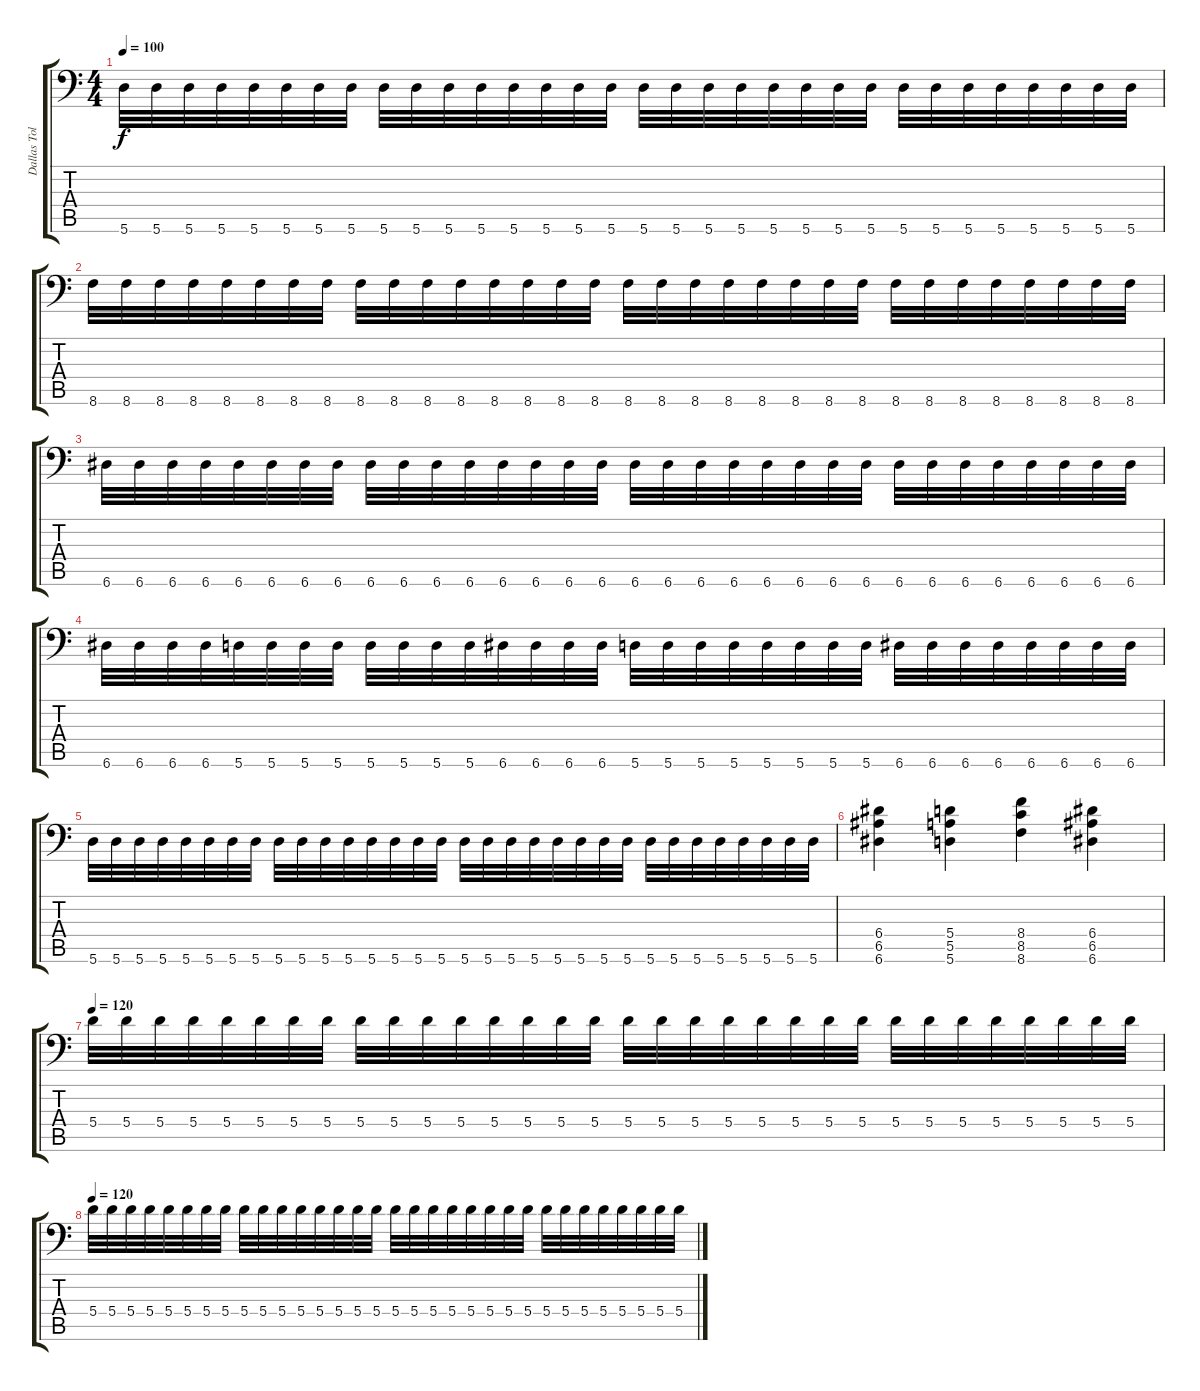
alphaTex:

\track ("Dallas Toler-Wade" "Dallas Tol") {instrument distortionguitar}
\staff {score tabs}
\tuning (B3 Gb3 D3 A2 E2 A1) {hide}
\ts (4 4)
\tempo 100
\clef f4
\ks c
5.6.32{dy f} 5.6.32 5.6.32 5.6.32 5.6.32 5.6.32 5.6.32 5.6.32 5.6.32 5.6.32 5.6.32 5.6.32 5.6.32 5.6.32 5.6.32 5.6.32 5.6.32 5.6.32 5.6.32 5.6.32 5.6.32 5.6.32 5.6.32 5.6.32 5.6.32 5.6.32 5.6.32 5.6.32 5.6.32 5.6.32 5.6.32 5.6.32 |
8.6.32 8.6.32 8.6.32 8.6.32 8.6.32 8.6.32 8.6.32 8.6.32 8.6.32 8.6.32 8.6.32 8.6.32 8.6.32 8.6.32 8.6.32 8.6.32 8.6.32 8.6.32 8.6.32 8.6.32 8.6.32 8.6.32 8.6.32 8.6.32 8.6.32 8.6.32 8.6.32 8.6.32 8.6.32 8.6.32 8.6.32 8.6.32 |
6.6.32 6.6.32 6.6.32 6.6.32 6.6.32 6.6.32 6.6.32 6.6.32 6.6.32 6.6.32 6.6.32 6.6.32 6.6.32 6.6.32 6.6.32 6.6.32 6.6.32 6.6.32 6.6.32 6.6.32 6.6.32 6.6.32 6.6.32 6.6.32 6.6.32 6.6.32 6.6.32 6.6.32 6.6.32 6.6.32 6.6.32 6.6.32 |
6.6.32 6.6.32 6.6.32 6.6.32 5.6.32 5.6.32 5.6.32 5.6.32 5.6.32 5.6.32 5.6.32 5.6.32 6.6.32 6.6.32 6.6.32 6.6.32 5.6.32 5.6.32 5.6.32 5.6.32 5.6.32 5.6.32 5.6.32 5.6.32 6.6.32 6.6.32 6.6.32 6.6.32 6.6.32 6.6.32 6.6.32 6.6.32 |
5.6.32 5.6.32 5.6.32 5.6.32 5.6.32 5.6.32 5.6.32 5.6.32 5.6.32 5.6.32 5.6.32 5.6.32 5.6.32 5.6.32 5.6.32 5.6.32 5.6.32 5.6.32 5.6.32 5.6.32 5.6.32 5.6.32 5.6.32 5.6.32 5.6.32 5.6.32 5.6.32 5.6.32 5.6.32 5.6.32 5.6.32 5.6.32 |
(6.4 6.5 6.6).4 (5.4 5.5 5.6).4 (8.4 8.5 8.6).4 (6.4 6.5 6.6).4 |
\tempo 120
5.4.32 5.4.32 5.4.32 5.4.32 5.4.32 5.4.32 5.4.32 5.4.32 5.4.32 5.4.32 5.4.32 5.4.32 5.4.32 5.4.32 5.4.32 5.4.32 5.4.32 5.4.32 5.4.32 5.4.32 5.4.32 5.4.32 5.4.32 5.4.32 5.4.32 5.4.32 5.4.32 5.4.32 5.4.32 5.4.32 5.4.32 5.4.32 |
\tempo 120
5.4.32 5.4.32 5.4.32 5.4.32 5.4.32 5.4.32 5.4.32 5.4.32 5.4.32 5.4.32 5.4.32 5.4.32 5.4.32 5.4.32 5.4.32 5.4.32 5.4.32 5.4.32 5.4.32 5.4.32 5.4.32 5.4.32 5.4.32 5.4.32 5.4.32 5.4.32 5.4.32 5.4.32 5.4.32 5.4.32 5.4.32 5.4.32
